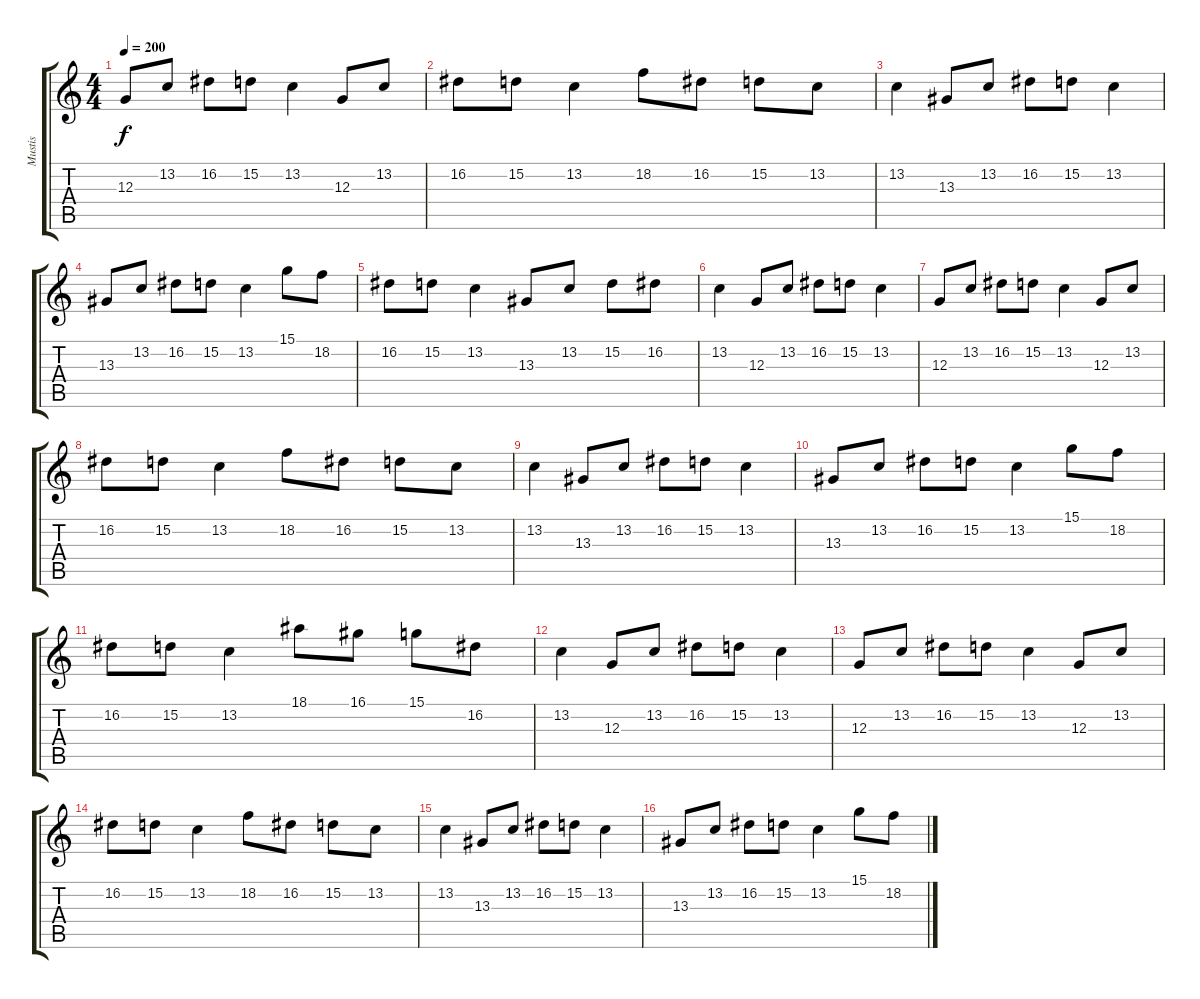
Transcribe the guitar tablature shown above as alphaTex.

\track ("Mustis" "Mustis") {instrument acousticgrandpiano}
\staff {score tabs}
\tuning (E4 B3 G3 D3 A2 E2) {hide}
\ts (4 4)
\tempo 200
\clef g2
\ks c
12.3.8{dy f} 13.2.8 16.2.8 15.2.8 13.2.4 12.3.8 13.2.8 |
16.2.8 15.2.8 13.2.4 18.2.8 16.2.8 15.2.8 13.2.8 |
13.2.4 13.3.8 13.2.8 16.2.8 15.2.8 13.2.4 |
13.3.8 13.2.8 16.2.8 15.2.8 13.2.4 15.1.8 18.2.8 |
16.2.8 15.2.8 13.2.4 13.3.8 13.2.8 15.2.8 16.2.8 |
13.2.4 12.3.8 13.2.8 16.2.8 15.2.8 13.2.4 |
12.3.8 13.2.8 16.2.8 15.2.8 13.2.4 12.3.8 13.2.8 |
16.2.8 15.2.8 13.2.4 18.2.8 16.2.8 15.2.8 13.2.8 |
13.2.4 13.3.8 13.2.8 16.2.8 15.2.8 13.2.4 |
13.3.8 13.2.8 16.2.8 15.2.8 13.2.4 15.1.8 18.2.8 |
16.2.8 15.2.8 13.2.4 18.1.8 16.1.8 15.1.8 16.2.8 |
13.2.4 12.3.8 13.2.8 16.2.8 15.2.8 13.2.4 |
12.3.8 13.2.8 16.2.8 15.2.8 13.2.4 12.3.8 13.2.8 |
16.2.8 15.2.8 13.2.4 18.2.8 16.2.8 15.2.8 13.2.8 |
13.2.4 13.3.8 13.2.8 16.2.8 15.2.8 13.2.4 |
13.3.8 13.2.8 16.2.8 15.2.8 13.2.4 15.1.8 18.2.8
